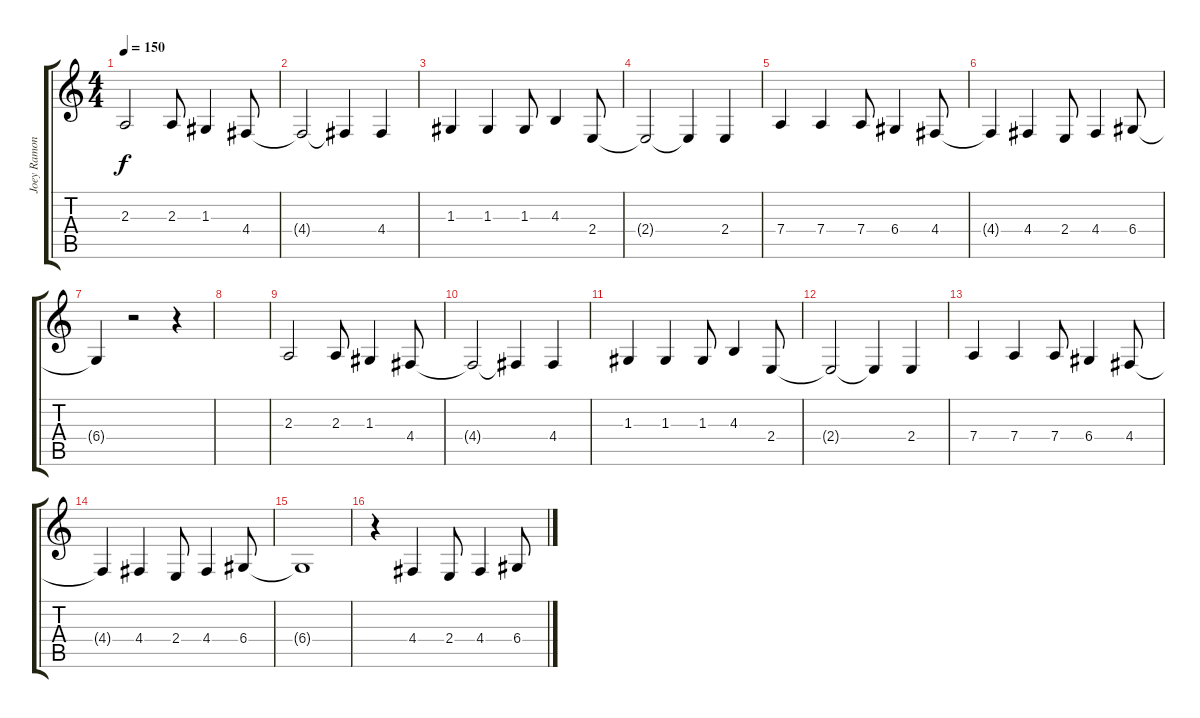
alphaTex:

\track ("Joey Ramone - ( Back Voice )" "Joey Ramon") {instrument tremolostrings}
\staff {score tabs}
\tuning (E4 B3 G3 D3 A2 E2) {hide}
\ts (4 4)
\tempo 150
\clef g2
\ks c
2.3.2{dy f} 2.3.8 1.3.4 4.4.8 |
4.4{t}.2 4.4{t}.4 4.4.4 |
1.3.4 1.3.4 1.3.8 4.3.4 2.4.8 |
2.4{t}.2 2.4{t}.4 2.4.4 |
7.4.4 7.4.4 7.4.8 6.4.4 4.4.8 |
4.4{t}.4 4.4.4 2.4.8 4.4.4 6.4.8 |
6.4{t}.4 r.2 r.4 |
|
2.3.2 2.3.8 1.3.4 4.4.8 |
4.4{t}.2 4.4{t}.4 4.4.4 |
1.3.4 1.3.4 1.3.8 4.3.4 2.4.8 |
2.4{t}.2 2.4{t}.4 2.4.4 |
7.4.4 7.4.4 7.4.8 6.4.4 4.4.8 |
4.4{t}.4 4.4.4 2.4.8 4.4.4 6.4.8 |
6.4{t}.1 |
r.4 4.4.4 2.4.8 4.4.4 6.4.8
